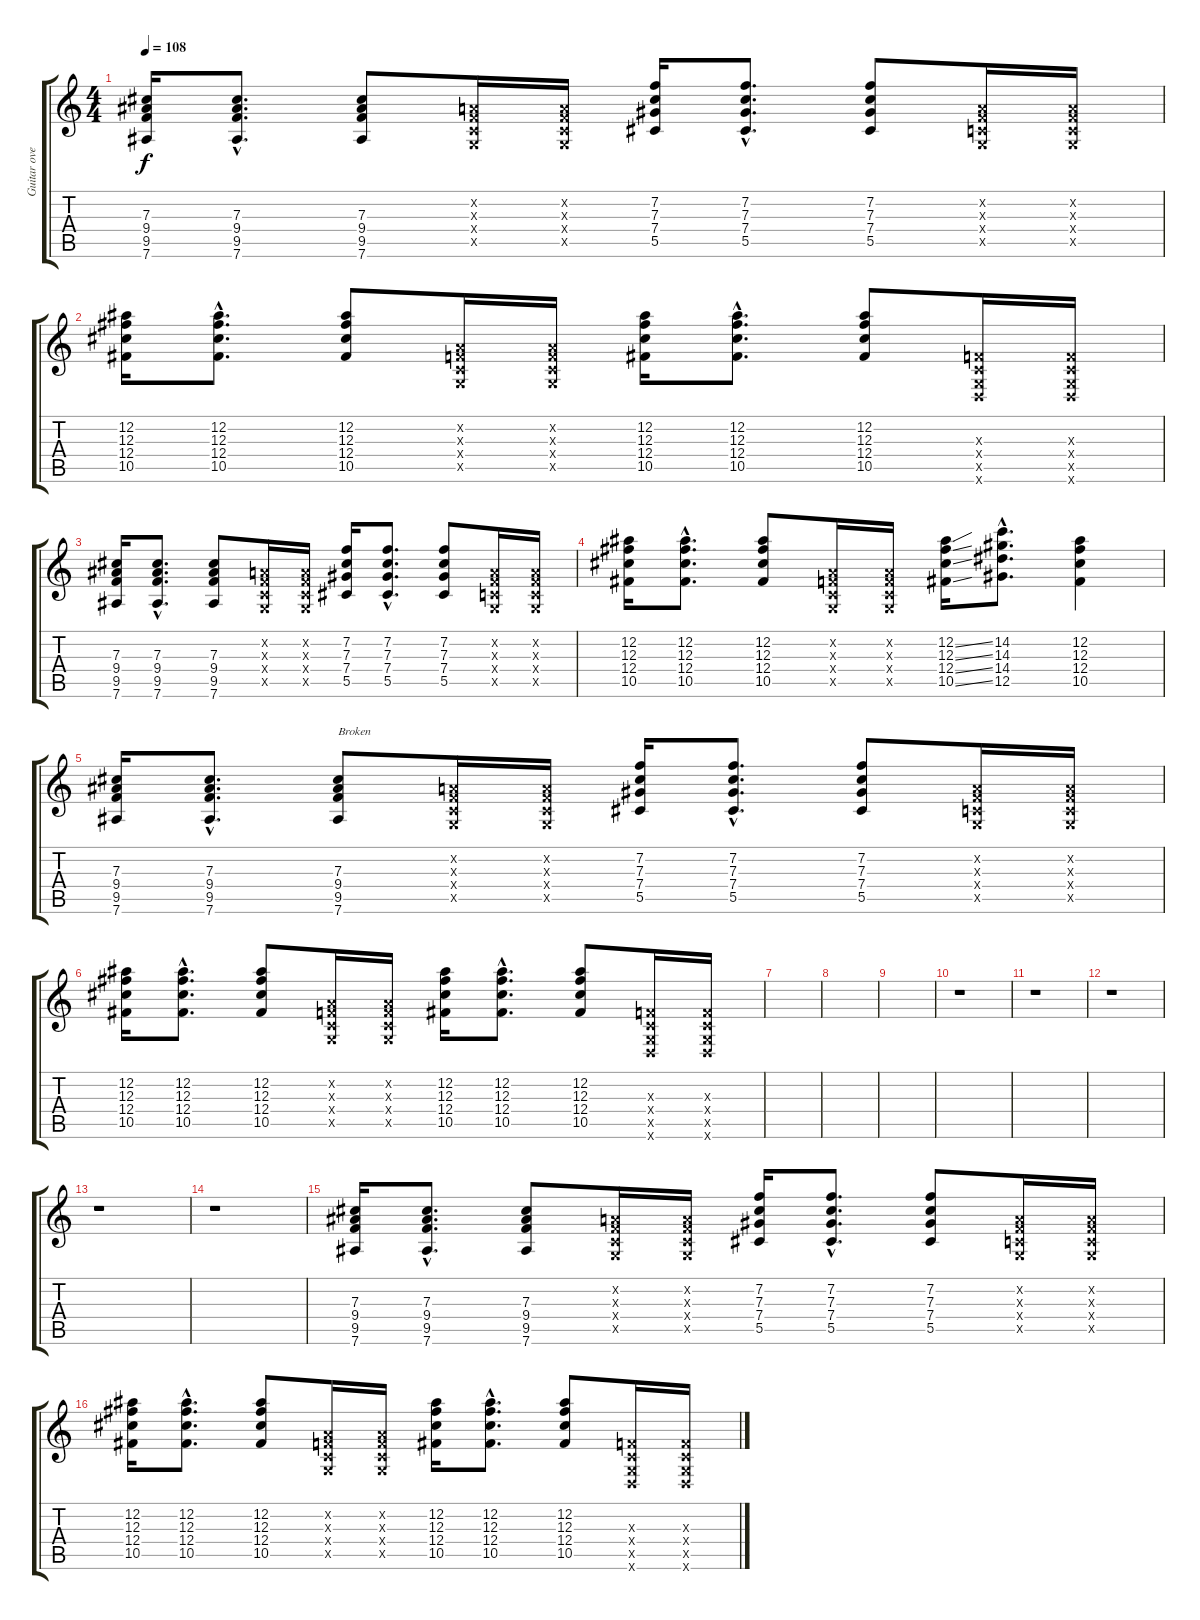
\track ("Guitar overdrive" "Guitar ove") {instrument overdrivenguitar}
\staff {score tabs}
\tuning (Eb4 Bb3 Gb3 Db3 Ab2 Eb2) {hide}
\ts (4 4)
\tempo 108
\clef g2
\ks c
(7.3 9.4 9.5 7.6).16{dy f} (7.3{hac} 9.4{hac} 9.5{hac} 7.6{hac}).8{d} (7.3 9.4 9.5 7.6).8 (-1.2{x} -1.3{x} -1.4{x} -1.5{x}).16 (-1.2{x} -1.3{x} -1.4{x} -1.5{x}).16 (7.2 7.3 7.4 5.5).16 (7.2{hac} 7.3{hac} 7.4{hac} 5.5{hac}).8{d} (7.2 7.3 7.4 5.5).8 (-1.2{x} -1.3{x} -1.4{x} -1.5{x}).16 (-1.2{x} -1.3{x} -1.4{x} -1.5{x}).16 |
(12.2 12.3 12.4 10.5).16 (12.2{hac} 12.3{hac} 12.4{hac} 10.5{hac}).8{d} (12.2 12.3 12.4 10.5).8 (-1.2{x} -1.3{x} -1.4{x} -1.5{x}).16 (-1.2{x} -1.3{x} -1.4{x} -1.5{x}).16 (12.2 12.3 12.4 10.5).16 (12.2{hac} 12.3{hac} 12.4{hac} 10.5{hac}).8{d} (12.2 12.3 12.4 10.5).8 (-1.3{x} -1.4{x} -1.5{x} -1.6{x}).16 (-1.3{x} -1.4{x} -1.5{x} -1.6{x}).16 |
(7.3 9.4 9.5 7.6).16 (7.3{hac} 9.4{hac} 9.5{hac} 7.6{hac}).8{d} (7.3 9.4 9.5 7.6).8 (-1.2{x} -1.3{x} -1.4{x} -1.5{x}).16 (-1.2{x} -1.3{x} -1.4{x} -1.5{x}).16 (7.2 7.3 7.4 5.5).16 (7.2{hac} 7.3{hac} 7.4{hac} 5.5{hac}).8{d} (7.2 7.3 7.4 5.5).8 (-1.2{x} -1.3{x} -1.4{x} -1.5{x}).16 (-1.2{x} -1.3{x} -1.4{x} -1.5{x}).16 |
(12.2 12.3 12.4 10.5).16 (12.2{hac} 12.3{hac} 12.4{hac} 10.5{hac}).8{d} (12.2 12.3 12.4 10.5).8 (-1.2{x} -1.3{x} -1.4{x} -1.5{x}).16 (-1.2{x} -1.3{x} -1.4{x} -1.5{x}).16 (12.2{ss} 12.3{ss} 12.4{ss} 10.5{ss}).16 (14.2{hac} 14.3{hac} 14.4{hac} 12.5{hac}).8{d} (12.2 12.3 12.4 10.5).4 |
(7.3 9.4 9.5 7.6).16 (7.3{hac} 9.4{hac} 9.5{hac} 7.6{hac}).8{d} (7.3 9.4 9.5 7.6).8{txt "Broken"} (-1.2{x} -1.3{x} -1.4{x} -1.5{x}).16 (-1.2{x} -1.3{x} -1.4{x} -1.5{x}).16 (7.2 7.3 7.4 5.5).16 (7.2{hac} 7.3{hac} 7.4{hac} 5.5{hac}).8{d} (7.2 7.3 7.4 5.5).8 (-1.2{x} -1.3{x} -1.4{x} -1.5{x}).16 (-1.2{x} -1.3{x} -1.4{x} -1.5{x}).16 |
(12.2 12.3 12.4 10.5).16 (12.2{hac} 12.3{hac} 12.4{hac} 10.5{hac}).8{d} (12.2 12.3 12.4 10.5).8 (-1.2{x} -1.3{x} -1.4{x} -1.5{x}).16 (-1.2{x} -1.3{x} -1.4{x} -1.5{x}).16 (12.2 12.3 12.4 10.5).16 (12.2{hac} 12.3{hac} 12.4{hac} 10.5{hac}).8{d} (12.2 12.3 12.4 10.5).8 (-1.3{x} -1.4{x} -1.5{x} -1.6{x}).16 (-1.3{x} -1.4{x} -1.5{x} -1.6{x}).16 |
|
|
|
r.1 |
r.1 |
r.1 |
r.1 |
r.1 |
(7.3 9.4 9.5 7.6).16 (7.3{hac} 9.4{hac} 9.5{hac} 7.6{hac}).8{d} (7.3 9.4 9.5 7.6).8 (-1.2{x} -1.3{x} -1.4{x} -1.5{x}).16 (-1.2{x} -1.3{x} -1.4{x} -1.5{x}).16 (7.2 7.3 7.4 5.5).16 (7.2{hac} 7.3{hac} 7.4{hac} 5.5{hac}).8{d} (7.2 7.3 7.4 5.5).8 (-1.2{x} -1.3{x} -1.4{x} -1.5{x}).16 (-1.2{x} -1.3{x} -1.4{x} -1.5{x}).16 |
(12.2 12.3 12.4 10.5).16 (12.2{hac} 12.3{hac} 12.4{hac} 10.5{hac}).8{d} (12.2 12.3 12.4 10.5).8 (-1.2{x} -1.3{x} -1.4{x} -1.5{x}).16 (-1.2{x} -1.3{x} -1.4{x} -1.5{x}).16 (12.2 12.3 12.4 10.5).16 (12.2{hac} 12.3{hac} 12.4{hac} 10.5{hac}).8{d} (12.2 12.3 12.4 10.5).8 (-1.3{x} -1.4{x} -1.5{x} -1.6{x}).16 (-1.3{x} -1.4{x} -1.5{x} -1.6{x}).16
